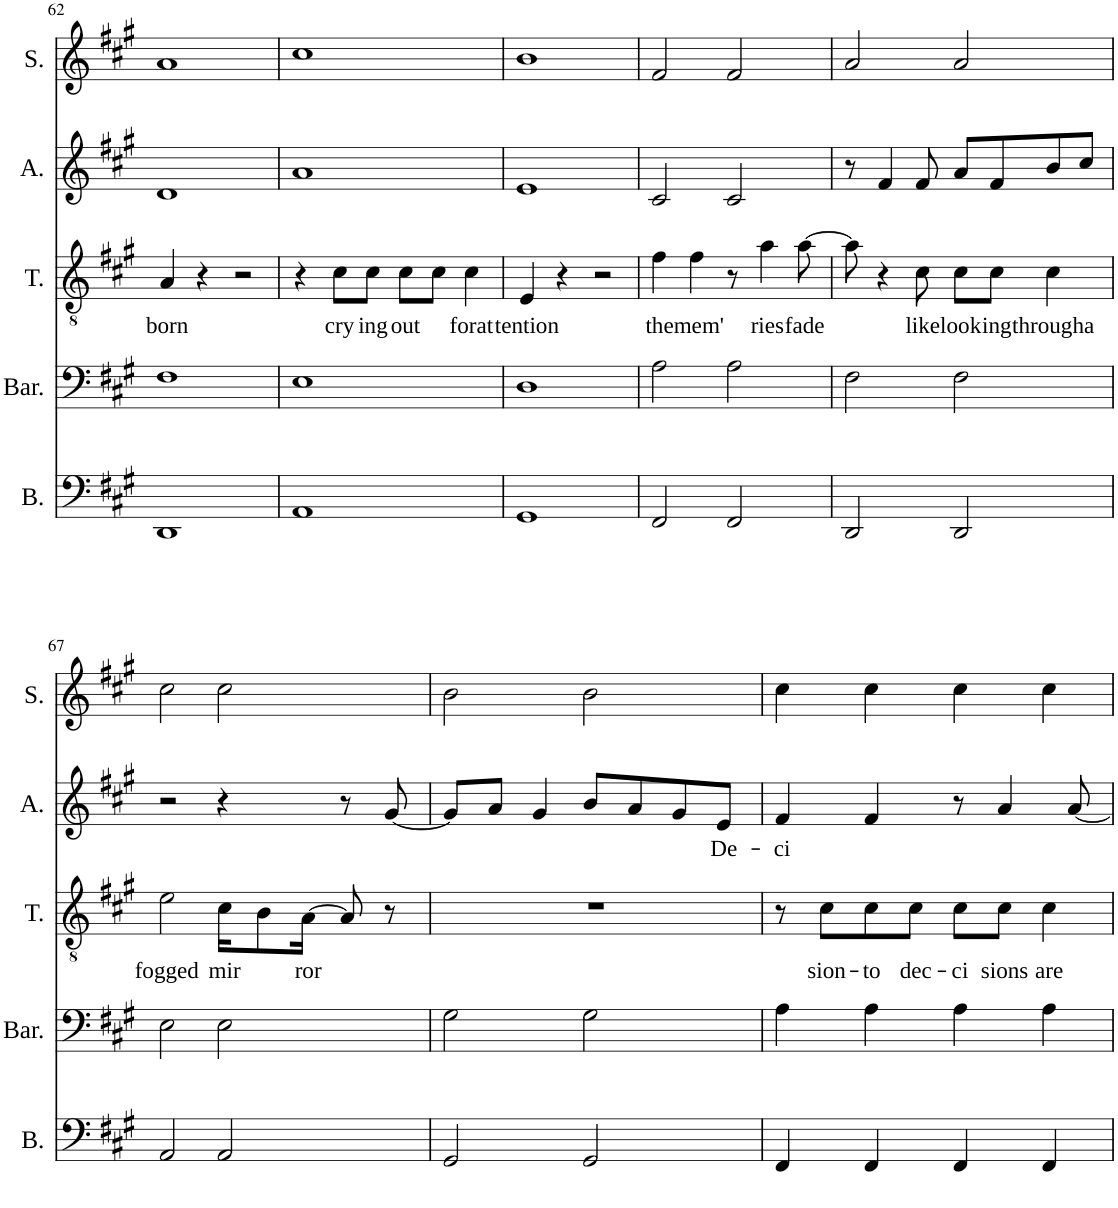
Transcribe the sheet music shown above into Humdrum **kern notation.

**kern	**kern	**kern	**text	**kern	**text	**kern
*part5	*part4	*part3	*part3	*part2	*part2	*part1
*staff5	*staff4	*staff3	*staff3	*staff2	*staff2	*staff1
*I"Bass	*I"Baritone	*I"Tenor	*	*I"Alto	*	*I"Soprano
*I'B.	*I'Bar.	*I'T.	*	*I'A.	*	*I'S.
!!LO:PB:g=z
*clefF4	*clefF4	*clefGv2	*	*clefG2	*	*clefG2
*k[f#c#g#]	*k[f#c#g#]	*k[f#c#g#]	*	*k[f#c#g#]	*	*k[f#c#g#]
*M4/4	*M4/4	*M4/4	*	*M4/4	*	*M4/4
=62	=62	=62	=62	=62	=62	=62
!	!	!	!LO:LY:b	!	!	!
1DD	1F#	4A/	born	1d	.	1a
.	.	4r	.	.	.	.
.	.	2r	.	.	.	.
=63	=63	=63	=63	=63	=63	=63
1AA	1E	4r	.	1a	.	1cc#
!	!	!	!LO:LY:b	!	!	!
.	.	8c#\L	cry-	.	.	.
!	!	!	!LO:LY:b	!	!	!
.	.	8c#\J	-ing	.	.	.
!	!	!	!LO:LY:b	!	!	!
.	.	8c#\L	out	.	.	.
.	.	8c#\J	.	.	.	.
!	!	!	!LO:LY:b	!	!	!
.	.	4c#\	forat	.	.	.
=64	=64	=64	=64	=64	=64	=64
!	!	!	!LO:LY:b	!	!	!
1GG#	1D	4E/	tention	1e	.	1b
.	.	4r	.	.	.	.
.	.	2r	.	.	.	.
=65	=65	=65	=65	=65	=65	=65
!	!	!	!LO:LY:b	!	!	!
2FF#/	2A\	4f#\	the	2c#/	.	2f#/
!	!	!	!LO:LY:b	!	!	!
.	.	4f#\	mem'	.	.	.
2FF#/	2A\	8r	.	2c#/	.	2f#/
!	!	!	!LO:LY:b	!	!	!
.	.	4a\	ries	.	.	.
!	!	!	!LO:LY:b	!	!	!
.	.	[8a\	fade	.	.	.
=66	=66	=66	=66	=66	=66	=66
2DD/	2F#\	8a\]	.	8r	.	2a/
.	.	4r	.	4f#/	.	.
!	!	!	!LO:LY:b	!	!	!
.	.	8c#\	like	8f#/	.	.
!	!	!	!LO:LY:b	!	!	!
2DD/	2F#\	8c#\L	look-	8a/L	.	2a/
!	!	!	!LO:LY:b	!	!	!
.	.	8c#\J	-ing	8f#/	.	.
!	!	!	!LO:LY:b	!	!	!
.	.	4c#\	througha	8b/	.	.
.	.	.	.	8cc#/J	.	.
!!LO:LB:g=z
=67	=67	=67	=67	=67	=67	=67
!	!	!	!LO:LY:b	!	!	!
2AA/	2E\	2e\	fogged	2r	.	2cc#\
!	!	!	!LO:LY:b	!	!	!
2AA/	2E\	16c#\KL	mir	4r	.	2cc#\
.	.	8B\	.	.	.	.
!	!	!	!LO:LY:b	!	!	!
.	.	[16A\Jk	ror	.	.	.
.	.	8A/]	.	8r	.	.
.	.	8r	.	[8g#/	.	.
=68	=68	=68	=68	=68	=68	=68
2GG#/	2G#\	1r	.	8g#/L]	.	2b\
.	.	.	.	8a/J	.	.
.	.	.	.	4g#/	.	.
2GG#/	2G#\	.	.	8b/L	.	2b\
.	.	.	.	8a/	.	.
.	.	.	.	8g#/	.	.
!	!	!	!	!	!LO:LY:b	!
.	.	.	.	8e/J	De-	.
=69	=69	=69	=69	=69	=69	=69
!	!	!	!	!	!LO:LY:b	!
4FF#/	4A\	8r	.	4f#/	-ci	4cc#\
!	!	!	!LO:LY:b	!	!	!
.	.	8c#\L	sion-	.	.	.
!	!	!	!LO:LY:b	!	!	!
4FF#/	4A\	8c#\	-to	4f#/	.	4cc#\
!	!	!	!LO:LY:b	!	!	!
.	.	8c#\J	dec-	.	.	.
!	!	!	!LO:LY:b	!	!	!
4FF#/	4A\	8c#\L	-ci	8r	.	4cc#\
!	!	!	!LO:LY:b	!	!	!
.	.	8c#\J	sions	4a/	.	.
!	!	!	!LO:LY:b	!	!	!
4FF#/	4A\	4c#\	are	.	.	4cc#\
.	.	.	.	[8a/	.	.
=	=	=	=	=	=	=
*-	*-	*-	*-	*-	*-	*-
